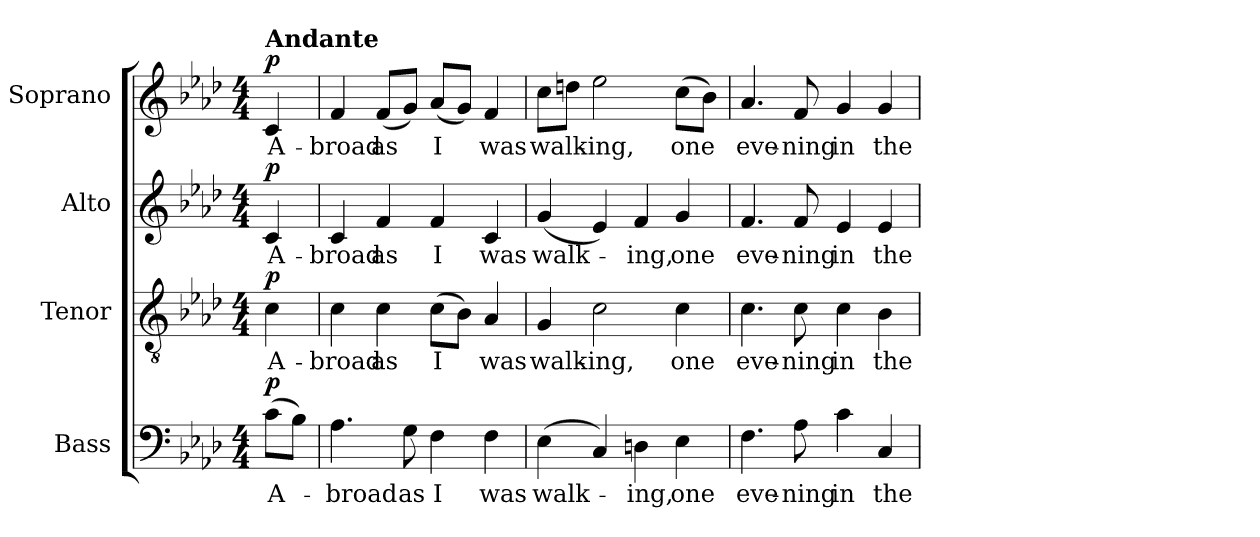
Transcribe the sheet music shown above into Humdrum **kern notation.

**kern	**text	**dynam	**kern	**text	**dynam	**kern	**text	**dynam	**kern	**text	**dynam
*part4	*part4	*part4	*part3	*part3	*part3	*part2	*part2	*part2	*part1	*part1	*part1
*staff4	*staff4	*staff4	*staff3	*staff3	*staff3	*staff2	*staff2	*staff2	*staff1	*staff1	*staff1
*I"Bass	*	*	*I"Tenor	*	*	*I"Alto	*	*	*I"Soprano	*	*
*I'B.	*	*	*I'T.	*	*	*I'A.	*	*	*I'S.	*	*
!!LO:PB:g=z
*clefF4	*	*	*clefGv2	*	*	*clefG2	*	*	*clefG2	*	*
*	*	*	*ITrd7c12	*	*	*	*	*	*	*	*
*k[b-e-a-d-]	*	*	*k[b-e-a-d-]	*	*	*k[b-e-a-d-]	*	*	*k[b-e-a-d-]	*	*
*A-:	*	*	*A-:	*	*	*A-:	*	*	*A-:	*	*
*M4/4	*	*	*M4/4	*	*	*M4/4	*	*	*M4/4	*	*
*MM80	*	*	*MM80	*	*	*MM80	*	*	*MM80	*	*
=1	=1	=1	=1	=1	=1	=1	=1	=1	=1	=1	=1
!	!LO:LY:b:color=#000000	!	!	!	!	!	!	!	!	!	!
!	!	!	!	!LO:LY:b:color=#000000	!	!	!	!	!	!	!
!	!	!	!	!	!	!	!LO:LY:b:color=#000000	!	!	!	!
!	!	!	!	!	!	!	!	!	!LO:TX:a:B:t=Andante	!	!
!	!	!	!	!	!	!	!	!	!	!LO:LY:b:color=#000000	!
(8ci\L	A-	p	4Ci\	A-	p	4ci/	A-	p	4ci/	A-	p
8B-i\J)	.	.	.	.	.	.	.	.	.	.	.
=2	=2	=2	=2	=2	=2	=2	=2	=2	=2	=2	=2
!	!LO:LY:b:color=#000000	!	!	!	!	!	!	!	!	!	!
!	!	!	!	!LO:LY:b:color=#000000	!	!	!	!	!	!	!
!	!	!	!	!	!	!	!LO:LY:b:color=#000000	!	!	!	!
!	!	!	!	!	!	!	!	!	!	!LO:LY:b:color=#000000	!
4.A-i\	-broad	.	4Ci\	-broad	.	4ci/	-broad	.	4fi/	-broad	.
!	!	!	!	!LO:LY:b:color=#000000	!	!	!	!	!	!	!
!	!	!	!	!	!	!	!LO:LY:b:color=#000000	!	!	!	!
!	!	!	!	!	!	!	!	!	!	!LO:LY:b:color=#000000	!
.	.	.	4Ci\	as	.	4fi/	as	.	(8fi/L	as	.
!	!LO:LY:b:color=#000000	!	!	!	!	!	!	!	!	!	!
8Gi\	as	.	.	.	.	.	.	.	8gi/J)	.	.
!	!LO:LY:b:color=#000000	!	!	!	!	!	!	!	!	!	!
!	!	!	!	!LO:LY:b:color=#000000	!	!	!	!	!	!	!
!	!	!	!	!	!	!	!LO:LY:b:color=#000000	!	!	!	!
!	!	!	!	!	!	!	!	!	!	!LO:LY:b:color=#000000	!
4Fi\	I	.	(8Ci\L	I	.	4fi/	I	.	(8a-i/L	I	.
.	.	.	8BB-i\J)	.	.	.	.	.	8gi/J)	.	.
!	!LO:LY:b:color=#000000	!	!	!	!	!	!	!	!	!	!
!	!	!	!	!LO:LY:b:color=#000000	!	!	!	!	!	!	!
!	!	!	!	!	!	!	!LO:LY:b:color=#000000	!	!	!	!
!	!	!	!	!	!	!	!	!	!	!LO:LY:b:color=#000000	!
4Fi\	was	.	4AA-i/	was	.	4ci/	was	.	4fi/	was	.
=3	=3	=3	=3	=3	=3	=3	=3	=3	=3	=3	=3
!	!LO:LY:b:color=#000000	!	!	!	!	!	!	!	!	!	!
!	!	!	!	!LO:LY:b:color=#000000	!	!	!	!	!	!	!
!	!	!	!	!	!	!	!LO:LY:b:color=#000000	!	!	!	!
!	!	!	!	!	!	!	!	!	!	!LO:LY:b:color=#000000	!
(4E-i\	walk-	.	4GGi/	walk-	.	(4gi/	walk-	.	8cci\L	walk-	.
.	.	.	.	.	.	.	.	.	8ddni\J	.	.
!	!	!	!	!LO:LY:b:color=#000000	!	!	!	!	!	!	!
!	!	!	!	!	!	!	!	!	!	!LO:LY:b:color=#000000	!
4Ci/)	.	.	2Ci\	-ing,	.	4e-i/)	.	.	2ee-i\	-ing,	.
!	!LO:LY:b:color=#000000	!	!	!	!	!	!	!	!	!	!
!	!	!	!	!	!	!	!LO:LY:b:color=#000000	!	!	!	!
4Dni\	-ing,	.	.	.	.	4fi/	-ing,	.	.	.	.
!	!LO:LY:b:color=#000000	!	!	!	!	!	!	!	!	!	!
!	!	!	!	!LO:LY:b:color=#000000	!	!	!	!	!	!	!
!	!	!	!	!	!	!	!LO:LY:b:color=#000000	!	!	!	!
!	!	!	!	!	!	!	!	!	!	!LO:LY:b:color=#000000	!
4E-i\	one	.	4Ci\	one	.	4gi/	one	.	(8cci\L	one	.
.	.	.	.	.	.	.	.	.	8b-i\J)	.	.
=4	=4	=4	=4	=4	=4	=4	=4	=4	=4	=4	=4
!	!LO:LY:b:color=#000000	!	!	!	!	!	!	!	!	!	!
!	!	!	!	!LO:LY:b:color=#000000	!	!	!	!	!	!	!
!	!	!	!	!	!	!	!LO:LY:b:color=#000000	!	!	!	!
!	!	!	!	!	!	!	!	!	!	!LO:LY:b:color=#000000	!
4.Fi\	eve-	.	4.Ci\	eve-	.	4.fi/	eve-	.	4.a-i/	eve-	.
!	!LO:LY:b:color=#000000	!	!	!	!	!	!	!	!	!	!
!	!	!	!	!LO:LY:b:color=#000000	!	!	!	!	!	!	!
!	!	!	!	!	!	!	!LO:LY:b:color=#000000	!	!	!	!
!	!	!	!	!	!	!	!	!	!	!LO:LY:b:color=#000000	!
8A-i\	-ning	.	8Ci\	-ning	.	8fi/	-ning	.	8fi/	-ning	.
!	!LO:LY:b:color=#000000	!	!	!	!	!	!	!	!	!	!
!	!	!	!	!LO:LY:b:color=#000000	!	!	!	!	!	!	!
!	!	!	!	!	!	!	!LO:LY:b:color=#000000	!	!	!	!
!	!	!	!	!	!	!	!	!	!	!LO:LY:b:color=#000000	!
4ci\	in	.	4Ci\	in	.	4e-i/	in	.	4gi/	in	.
!	!LO:LY:b:color=#000000	!	!	!	!	!	!	!	!	!	!
!	!	!	!	!LO:LY:b:color=#000000	!	!	!	!	!	!	!
!	!	!	!	!	!	!	!LO:LY:b:color=#000000	!	!	!	!
!	!	!	!	!	!	!	!	!	!	!LO:LY:b:color=#000000	!
4Ci/	the	.	4BB-i\	the	.	4e-i/	the	.	4gi/	the	.
=	=	=	=	=	=	=	=	=	=	=	=
*-	*-	*-	*-	*-	*-	*-	*-	*-	*-	*-	*-
